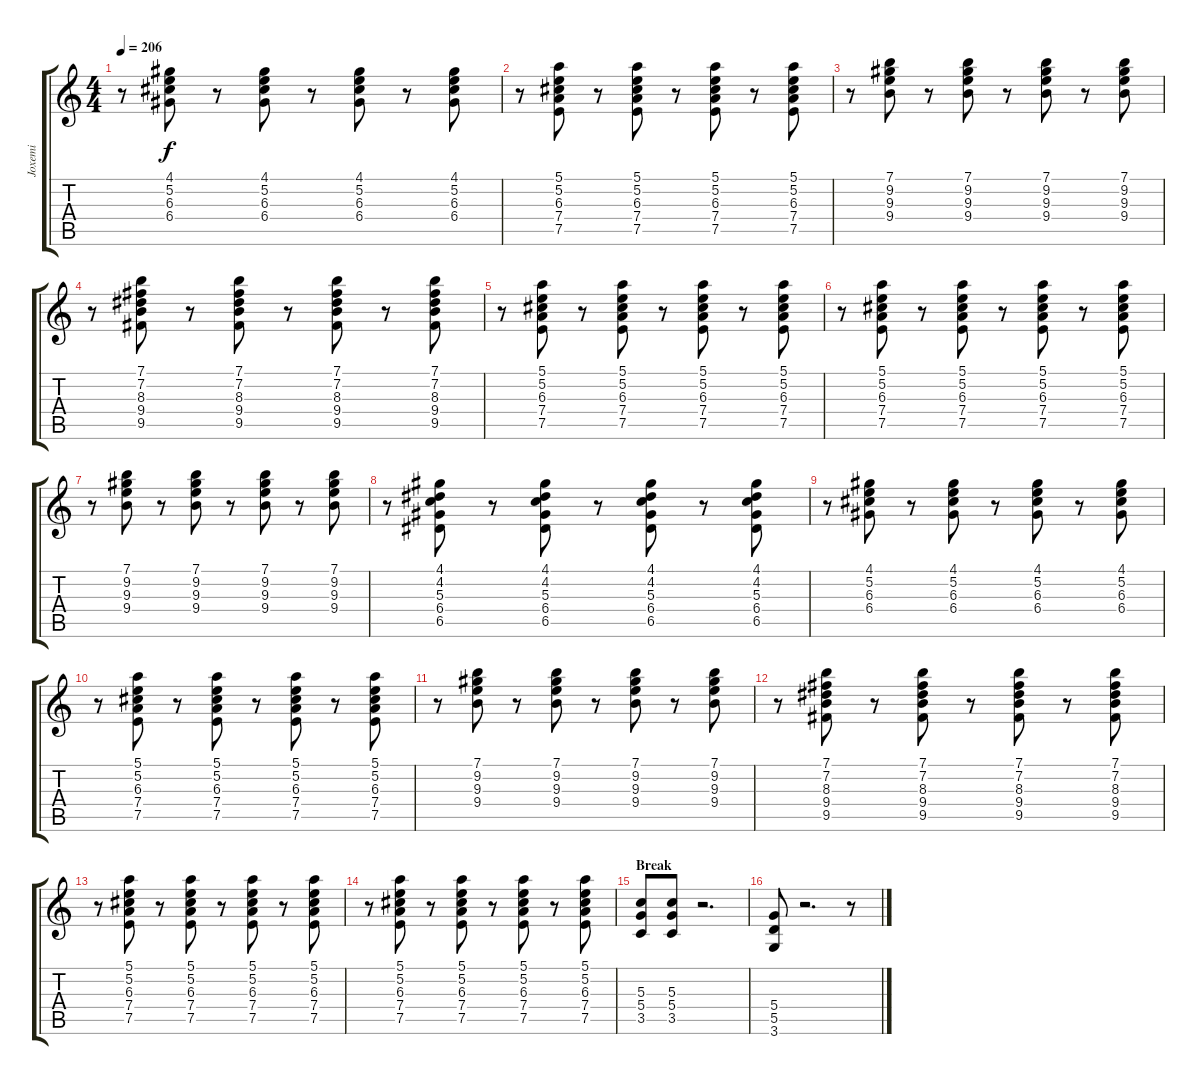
\track ("Joxemi" "Joxemi") {instrument distortionguitar}
\staff {score tabs}
\tuning (E4 B3 G3 D3 A2 E2) {hide}
\ts (4 4)
\tempo 206
\clef g2
\ks c
r.8{dy f} (4.1 5.2 6.3 6.4).8 r.8 (4.1 5.2 6.3 6.4).8 r.8 (4.1 5.2 6.3 6.4).8 r.8 (4.1 5.2 6.3 6.4).8 |
r.8 (5.1 5.2 6.3 7.4 7.5).8 r.8 (5.1 5.2 6.3 7.4 7.5).8 r.8 (5.1 5.2 6.3 7.4 7.5).8 r.8 (5.1 5.2 6.3 7.4 7.5).8 |
r.8 (7.1 9.2 9.3 9.4).8 r.8 (7.1 9.2 9.3 9.4).8 r.8 (7.1 9.2 9.3 9.4).8 r.8 (7.1 9.2 9.3 9.4).8 |
r.8 (7.1 7.2 8.3 9.4 9.5).8 r.8 (7.1 7.2 8.3 9.4 9.5).8 r.8 (7.1 7.2 8.3 9.4 9.5).8 r.8 (7.1 7.2 8.3 9.4 9.5).8 |
r.8 (5.1 5.2 6.3 7.4 7.5).8 r.8 (5.1 5.2 6.3 7.4 7.5).8 r.8 (5.1 5.2 6.3 7.4 7.5).8 r.8 (5.1 5.2 6.3 7.4 7.5).8 |
r.8 (5.1 5.2 6.3 7.4 7.5).8 r.8 (5.1 5.2 6.3 7.4 7.5).8 r.8 (5.1 5.2 6.3 7.4 7.5).8 r.8 (5.1 5.2 6.3 7.4 7.5).8 |
r.8 (7.1 9.2 9.3 9.4).8 r.8 (7.1 9.2 9.3 9.4).8 r.8 (7.1 9.2 9.3 9.4).8 r.8 (7.1 9.2 9.3 9.4).8 |
r.8 (4.1 4.2 5.3 6.4 6.5).8 r.8 (4.1 4.2 5.3 6.4 6.5).8 r.8 (4.1 4.2 5.3 6.4 6.5).8 r.8 (4.1 4.2 5.3 6.4 6.5).8 |
r.8 (4.1 5.2 6.3 6.4).8 r.8 (4.1 5.2 6.3 6.4).8 r.8 (4.1 5.2 6.3 6.4).8 r.8 (4.1 5.2 6.3 6.4).8 |
r.8 (5.1 5.2 6.3 7.4 7.5).8 r.8 (5.1 5.2 6.3 7.4 7.5).8 r.8 (5.1 5.2 6.3 7.4 7.5).8 r.8 (5.1 5.2 6.3 7.4 7.5).8 |
r.8 (7.1 9.2 9.3 9.4).8 r.8 (7.1 9.2 9.3 9.4).8 r.8 (7.1 9.2 9.3 9.4).8 r.8 (7.1 9.2 9.3 9.4).8 |
r.8 (7.1 7.2 8.3 9.4 9.5).8 r.8 (7.1 7.2 8.3 9.4 9.5).8 r.8 (7.1 7.2 8.3 9.4 9.5).8 r.8 (7.1 7.2 8.3 9.4 9.5).8 |
r.8 (5.1 5.2 6.3 7.4 7.5).8 r.8 (5.1 5.2 6.3 7.4 7.5).8 r.8 (5.1 5.2 6.3 7.4 7.5).8 r.8 (5.1 5.2 6.3 7.4 7.5).8 |
r.8 (5.1 5.2 6.3 7.4 7.5).8 r.8 (5.1 5.2 6.3 7.4 7.5).8 r.8 (5.1 5.2 6.3 7.4 7.5).8 r.8 (5.1 5.2 6.3 7.4 7.5).8 |
\section ("" "Break")
(5.3 5.4 3.5).8{volume 11 instrument distortionguitar} (5.3 5.4 3.5).8 r.2{d} |
(5.4 5.5 3.6).8 r.2{d} r.8
